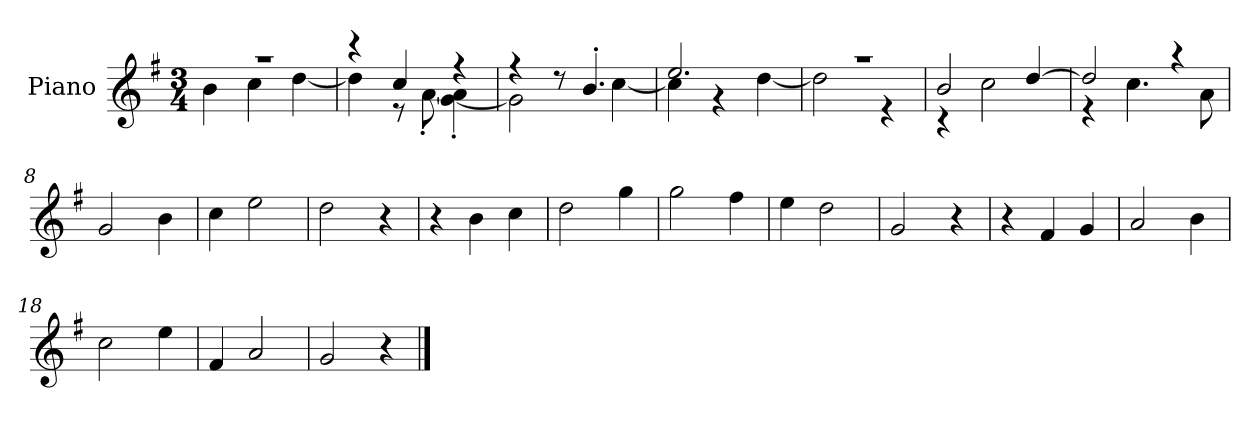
**kern
*part1
*staff1
*I"Piano
*I'P-no
*clefG2
*k[f#]
*M3/4
*MM177
=1
*^
2.r	4b\
.	4cc\
.	[4dd\
=2	=2
4r	4dd\]
4cc/	8r
.	[8a'\
4r	[4g\' 4a\]'
=3	=3
4r	2g\]
8r	.
4.b'/	.
.	[4cc\
=4	=4
2.ee/	4cc\]
.	4r
.	[4dd\
=5	=5
2.r	2dd\]
.	4r
=6	=6
2b/	4r
.	2cc\
[4dd/	.
=7	=7
2dd/]	4r
.	4.cc\
4r	.
.	8a\
*v	*v
=8
2g/
4b\
=9
4cc\
2ee\
=10
2dd\
4r
!!LO:LB:g=z
=11
4r
4b\
4cc\
=12
2dd\
4gg\
=13
2gg\
4ff#\
=14
4ee\
2dd\
=15
2g/
4r
=16
4r
4f#/
4g/
=17
2a/
4b\
=18
2cc\
4ee\
=19
4f#/
2a/
=20
2g/
4r
==
*-
